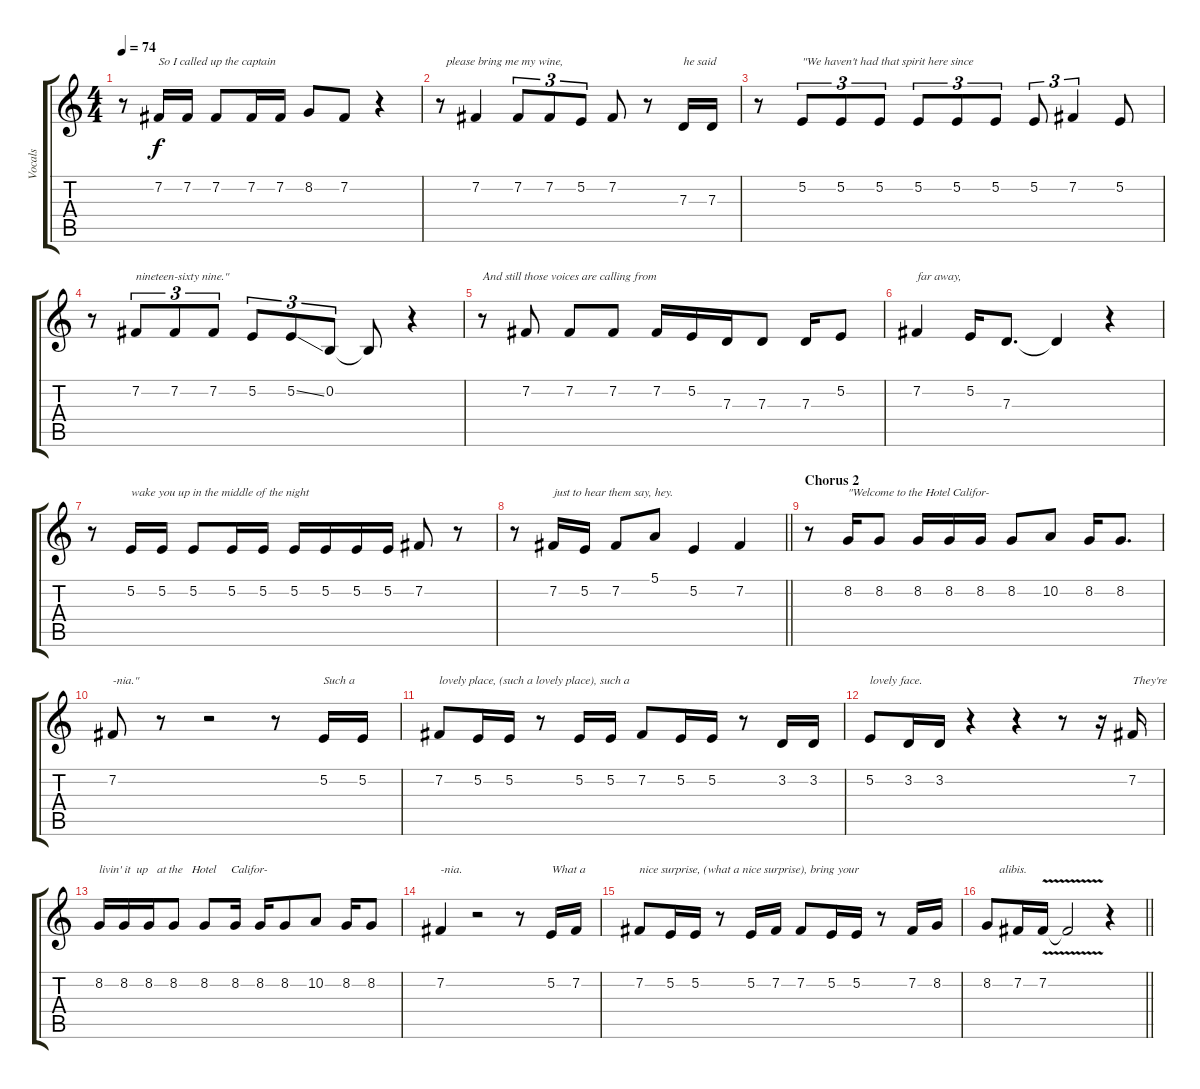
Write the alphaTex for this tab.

\track ("Vocals" "Vocals") {instrument lead3calliope}
\staff {score tabs}
\tuning (E4 B3 G3 D3 A2 E2) {hide}
\ts (4 4)
\tempo 74
\clef g2
\ks c
r.8{dy f} 7.2.16{txt "So I called up the captain"} 7.2.16 7.2.8 7.2.16 7.2.16 8.2.8 7.2.8 r.4 |
r.8{txt "  please bring me my wine,"} 7.2.4 7.2.8{tu (3 2)} 7.2.8{tu (3 2)} 5.2.8{tu (3 2)} 7.2.8 r.8 7.3.16{txt "he said"} 7.3.16 |
r.8 5.2.8{tu (3 2) txt "\"We haven't had that spirit here since"} 5.2.8{tu (3 2)} 5.2.8{tu (3 2)} 5.2.8{tu (3 2)} 5.2.8{tu (3 2)} 5.2.8{tu (3 2)} 5.2.8{tu (3 2)} 7.2.4{tu (3 2)} 5.2.8 |
r.8 7.2.8{tu (3 2) txt "nineteen-sixty nine.\""} 7.2.8{tu (3 2)} 7.2.8{tu (3 2)} 5.2.8{tu (3 2)} 5.2{ss}.8{tu (3 2)} 0.2.8{tu (3 2)} 0.2{t}.8 r.4 |
r.8{txt "And still those voices are calling from"} 7.2.8 7.2.8 7.2.8 7.2.16 5.2.16 7.3.16 7.3.8 7.3.16 5.2.8 |
7.2.4{txt "far away, "} 5.2.16 7.3.8{d} 7.3{t}.4 r.4 |
r.8 5.2.16{txt "wake you up in the middle of the night"} 5.2.16 5.2.8 5.2.16 5.2.16 5.2.16 5.2.16 5.2.16 5.2.16 7.2.8 r.8 |
\barLineRight lightlight
r.8 7.2.16{txt "just to hear them say, hey."} 5.2.16 7.2.8 5.1.8 5.2.4 7.2.4 |
\section ("" "Chorus 2")
r.8 8.2.16{txt "\"Welcome to the Hotel Califor-"} 8.2.8 8.2.16 8.2.16 8.2.16 8.2.8 10.2.8 8.2.16 8.2.8{d} |
7.2.8{txt "-nia.\""} r.8 r.2 r.8 5.2.16{txt "Such a"} 5.2.16 |
7.2.8{txt "lovely place, (such a lovely place), such a"} 5.2.16 5.2.16 r.8 5.2.16{volume 14 balance 0} 5.2.16 7.2.8 5.2.16 5.2.16 r.8 3.2.16{volume 16 balance 8} 3.2.16 |
5.2.8{txt "lovely face."} 3.2.16 3.2.16 r.4 r.4 r.8 r.16 7.2.16{txt "They're"} |
8.2.16{txt "livin' it  up   at the   Hotel     Califor-"} 8.2.16 8.2.16 8.2.8 8.2.8 8.2.16 8.2.16 8.2.8 10.2.8 8.2.16 8.2.8 |
7.2.4{txt "-nia."} r.2 r.8 5.2.16{txt "What a"} 7.2.16 |
7.2.8{txt "nice surprise, (what a nice surprise), bring your"} 5.2.16 5.2.16 r.8 5.2.16{volume 14 balance 0} 7.2.16 7.2.8 5.2.16 5.2.16 r.8 7.2.16{volume 16 balance 8} 8.2.16 |
\barLineRight lightlight
8.2.8{txt "    alibis."} 7.2.16 7.2{v}.16 7.2{t}.2 r.4
